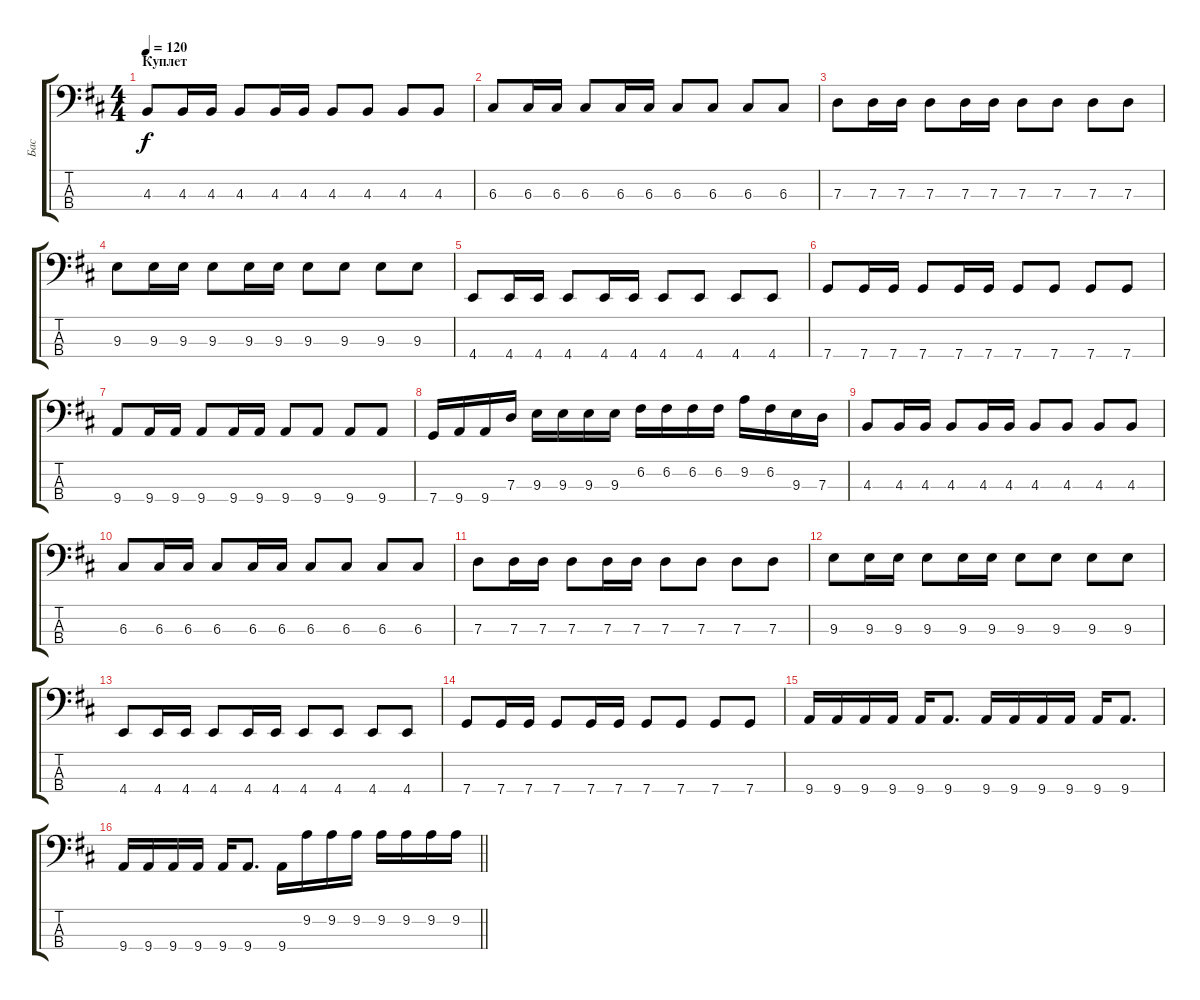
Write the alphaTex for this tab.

\track ("Бас" "Бас") {instrument electricbasspick}
\staff {score tabs}
\tuning (F2 C2 G1 C1) {hide}
\ts (4 4)
\section ("" "Куплет")
\tempo 120
\clef f4
\ks d
4.3.8{dy f} 4.3.16 4.3.16 4.3.8 4.3.16 4.3.16 4.3.8 4.3.8 4.3.8 4.3.8 |
6.3.8 6.3.16 6.3.16 6.3.8 6.3.16 6.3.16 6.3.8 6.3.8 6.3.8 6.3.8 |
7.3.8 7.3.16 7.3.16 7.3.8 7.3.16 7.3.16 7.3.8 7.3.8 7.3.8 7.3.8 |
9.3.8 9.3.16 9.3.16 9.3.8 9.3.16 9.3.16 9.3.8 9.3.8 9.3.8 9.3.8 |
4.4.8 4.4.16 4.4.16 4.4.8 4.4.16 4.4.16 4.4.8 4.4.8 4.4.8 4.4.8 |
7.4.8 7.4.16 7.4.16 7.4.8 7.4.16 7.4.16 7.4.8 7.4.8 7.4.8 7.4.8 |
9.4.8 9.4.16 9.4.16 9.4.8 9.4.16 9.4.16 9.4.8 9.4.8 9.4.8 9.4.8 |
7.4.16 9.4.16 9.4.16 7.3.16 9.3.16 9.3.16 9.3.16 9.3.16 6.2.16 6.2.16 6.2.16 6.2.16 9.2.16 6.2.16 9.3.16 7.3.16 |
4.3.8 4.3.16 4.3.16 4.3.8 4.3.16 4.3.16 4.3.8 4.3.8 4.3.8 4.3.8 |
6.3.8 6.3.16 6.3.16 6.3.8 6.3.16 6.3.16 6.3.8 6.3.8 6.3.8 6.3.8 |
7.3.8 7.3.16 7.3.16 7.3.8 7.3.16 7.3.16 7.3.8 7.3.8 7.3.8 7.3.8 |
9.3.8 9.3.16 9.3.16 9.3.8 9.3.16 9.3.16 9.3.8 9.3.8 9.3.8 9.3.8 |
4.4.8 4.4.16 4.4.16 4.4.8 4.4.16 4.4.16 4.4.8 4.4.8 4.4.8 4.4.8 |
7.4.8 7.4.16 7.4.16 7.4.8 7.4.16 7.4.16 7.4.8 7.4.8 7.4.8 7.4.8 |
9.4.16 9.4.16 9.4.16 9.4.16 9.4.16 9.4.8{d} 9.4.16 9.4.16 9.4.16 9.4.16 9.4.16 9.4.8{d} |
\barLineRight lightlight
9.4.16 9.4.16 9.4.16 9.4.16 9.4.16 9.4.8{d} 9.4.16 9.2.16 9.2.16 9.2.16 9.2.16 9.2.16 9.2.16 9.2.16
